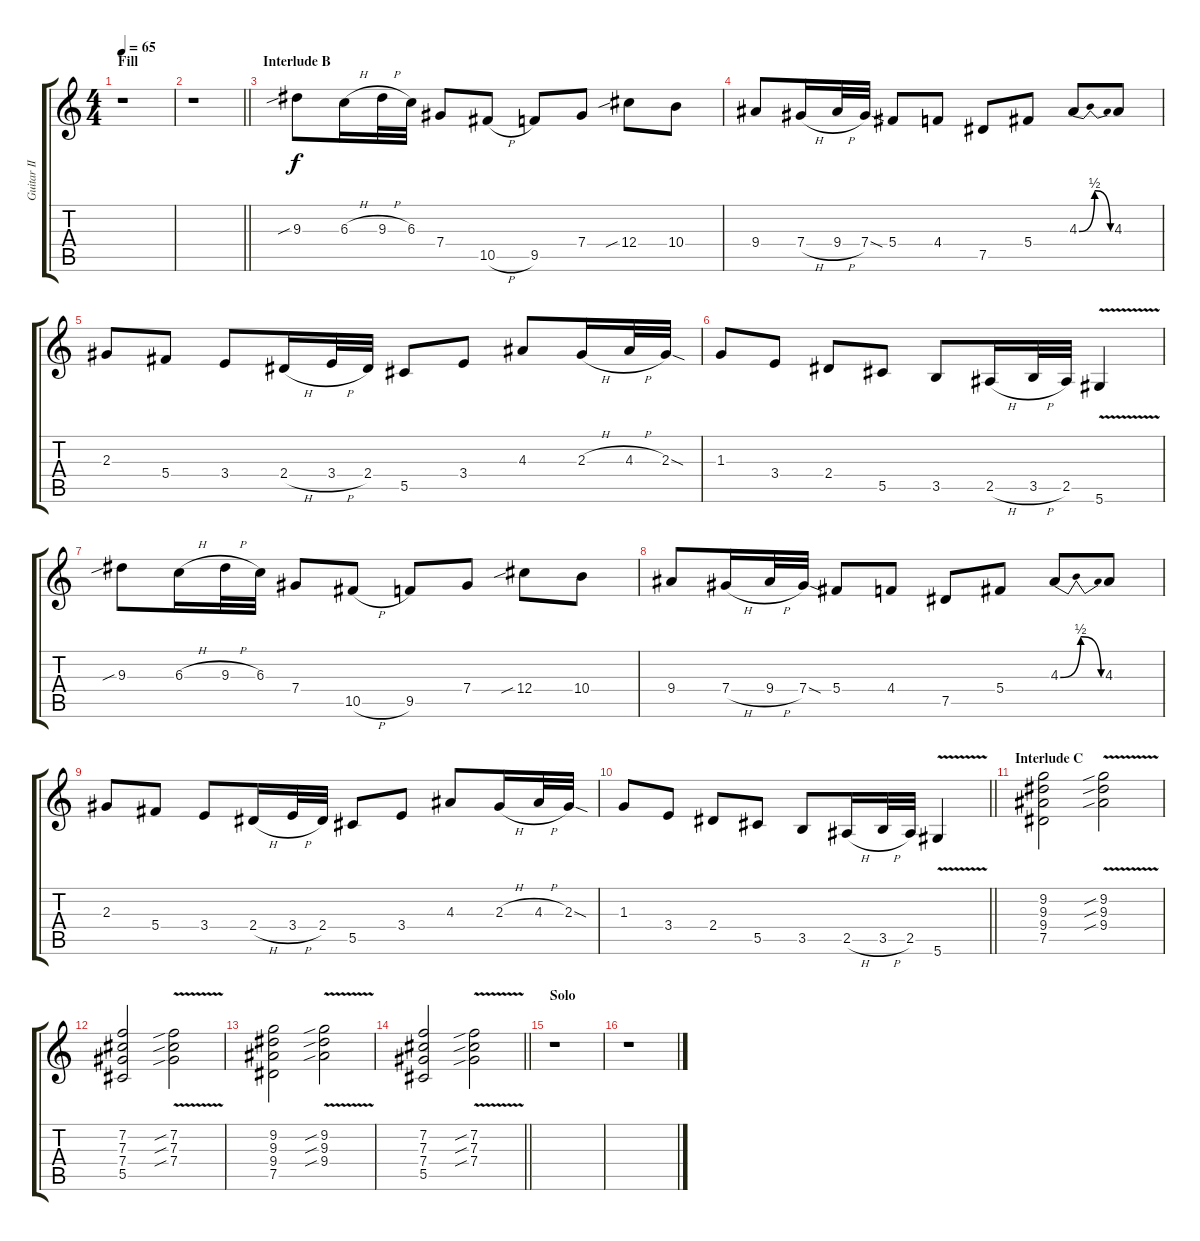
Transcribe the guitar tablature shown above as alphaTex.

\track ("Guitar II" "Guitar II") {instrument distortionguitar}
\staff {score tabs}
\tuning (Eb4 Bb3 Gb3 Db3 Ab2 Eb2) {hide}
\ts (4 4)
\section ("" "Fill")
\tempo 65
\clef g2
\ks c
r.1{dy f} |
\barLineRight lightlight
r.1 |
\section ("" "Interlude B")
9.3{sib}.8 6.3{h}.16 9.3{h}.32 6.3.32 7.4.8 10.5{h}.8 9.5.8 7.4.8 12.4{sib}.8 10.4.8 |
9.4.8 7.4{h}.16 9.4{h}.32 7.4{sod}.32 5.4.8 4.4.8 7.5.8 5.4.8 4.3{be (bendrelease 0 0 10 2 45 2 60 0)}.8 4.3.8 |
2.3.8 5.4.8 3.4.8 2.4{h}.16 3.4{h}.32 2.4.32 5.5.8 3.4.8 4.3.8 2.3{h}.16 4.3{h}.32 2.3{sod}.32 |
1.3.8 3.4.8 2.4.8 5.5.8 3.5.8 2.5{h}.16 3.5{h}.32 2.5.32 5.6{v}.4 |
9.3{sib}.8 6.3{h}.16 9.3{h}.32 6.3.32 7.4.8 10.5{h}.8 9.5.8 7.4.8 12.4{sib}.8 10.4.8 |
9.4.8 7.4{h}.16 9.4{h}.32 7.4{sod}.32 5.4.8 4.4.8 7.5.8 5.4.8 4.3{be (bendrelease 0 0 10 2 45 2 60 0)}.8 4.3.8 |
2.3.8 5.4.8 3.4.8 2.4{h}.16 3.4{h}.32 2.4.32 5.5.8 3.4.8 4.3.8 2.3{h}.16 4.3{h}.32 2.3{sod}.32 |
\barLineRight lightlight
1.3.8 3.4.8 2.4.8 5.5.8 3.5.8 2.5{h}.16 3.5{h}.32 2.5.32 5.6{v}.4 |
\section ("" "Interlude C")
(9.2 9.3 9.4 7.5).2 (9.2{v sib} 9.3{sib} 9.4{sib}).2 |
(7.2 7.3 7.4 5.5).2 (7.2{v sib} 7.3{sib} 7.4{sib}).2 |
(9.2 9.3 9.4 7.5).2 (9.2{v sib} 9.3{sib} 9.4{sib}).2 |
\barLineRight lightlight
(7.2 7.3 7.4 5.5).2 (7.2{v sib} 7.3{sib} 7.4{sib}).2 |
\section ("" "Solo")
r.1 |
r.1
